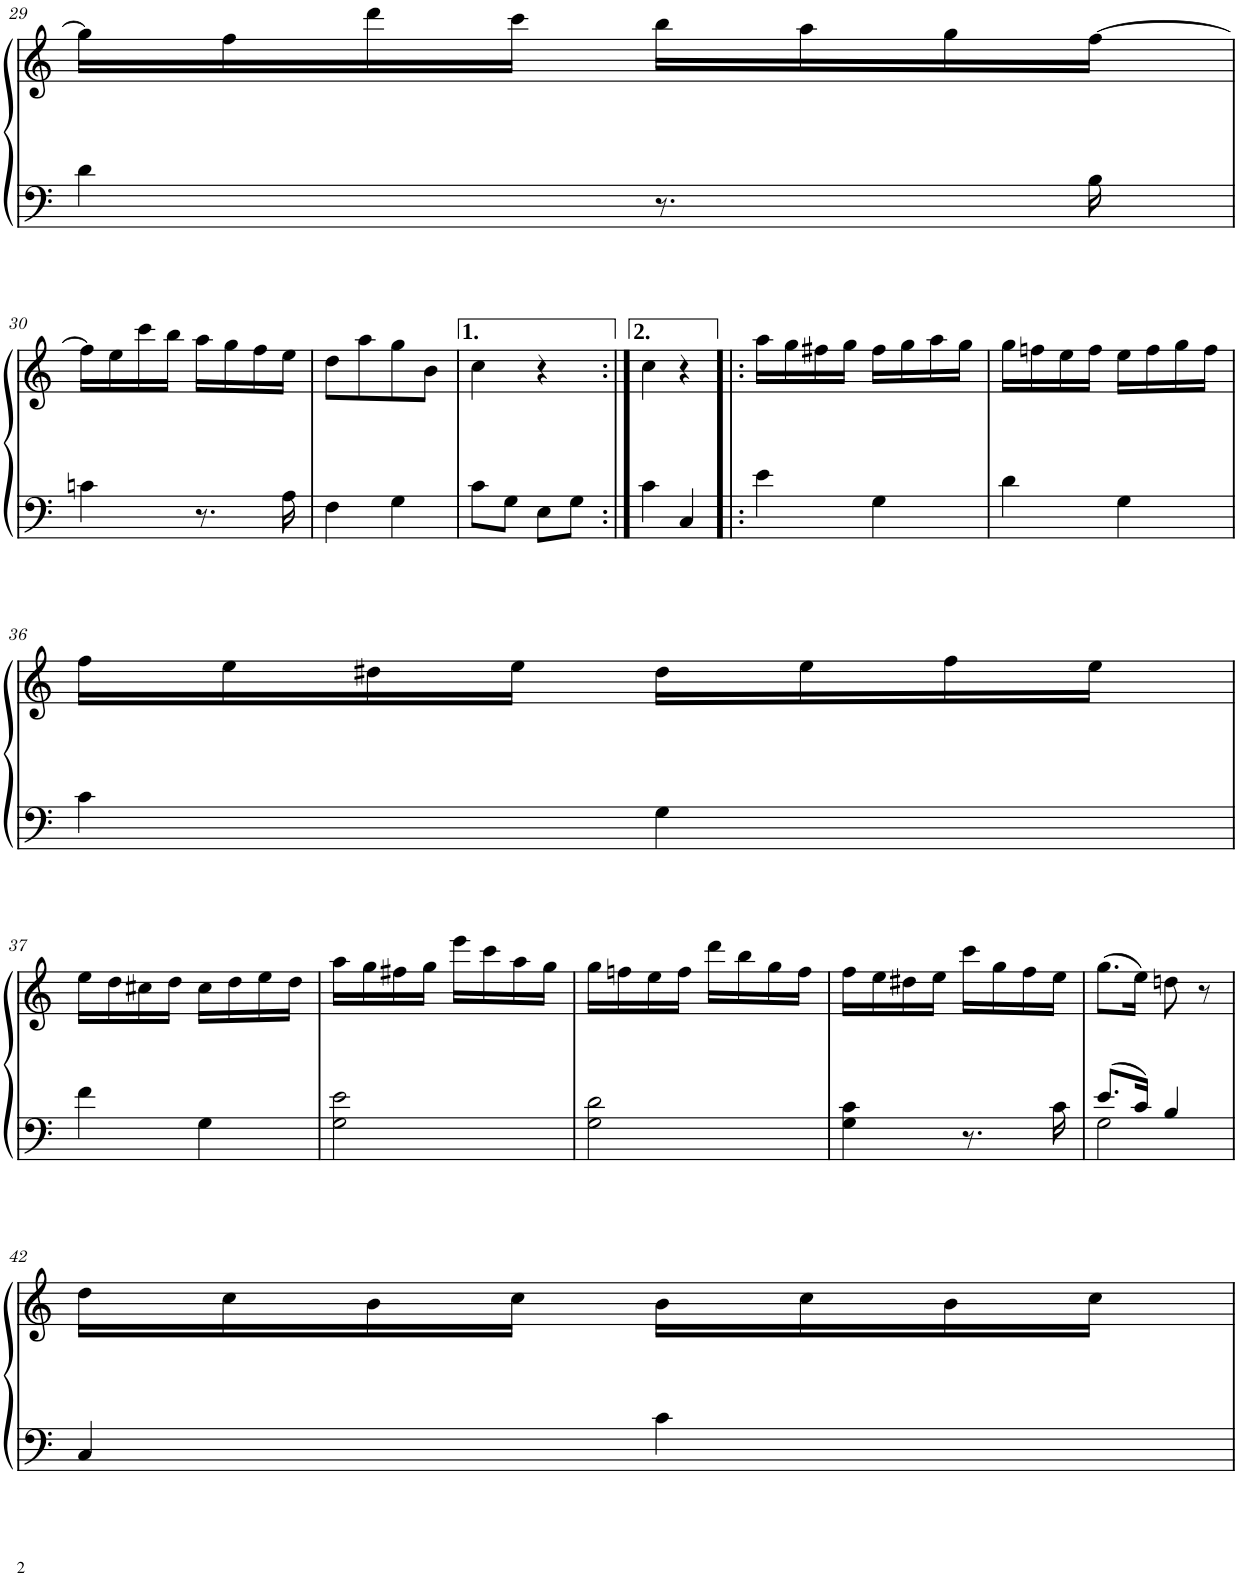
**kern	**kern
*part2	*part1
*staff2	*staff1
*I"Piano	*I"Piano
*I'Pno	*I'Pno
!!LO:PB:g=z
*clefF4	*clefG2
*k[]	*k[]
*M2/4	*M2/4
=29	=29
4d\	16gg\LL]
.	16ff\
.	16ddd\
.	16ccc\JJ
8.r	16bb\LL
.	16aa\
.	16gg\
16B\	[16ff\JJ
!!LO:LB:g=z
=30	=30
4cn\	16ff\LL]
.	16ee\
.	16ccc\
.	16bb\JJ
8.r	16aa\LL
.	16gg\
.	16ff\
16A\	16ee\JJ
=31	=31
4F\	8dd\L
.	8aa\
4G\	8gg\
.	8b\J
=32	=32
8c\L	4cc\
8G\J	.
8E\L	4r
8G\J	.
=33:|!	=33:|!
4c\	4cc\
4C/	4r
=34!|:	=34!|:
4e\	16aa\LL
.	16gg\
.	16ff#X\
.	16gg\JJ
4G\	16ff#\LL
.	16gg\
.	16aa\
.	16gg\JJ
=35	=35
4d\	16gg\LL
.	16ffn\
.	16ee\
.	16ff\JJ
4G\	16ee\LL
.	16ff\
.	16gg\
.	16ff\JJ
!!LO:LB:g=z
=36	=36
4c\	16ff\LL
.	16ee\
.	16dd#X\
.	16ee\JJ
4G\	16dd#\LL
.	16ee\
.	16ff\
.	16ee\JJ
!!LO:LB:g=z
=37	=37
4f\	16ee\LL
.	16dd\
.	16cc#X\
.	16dd\JJ
4G\	16cc#\LL
.	16dd\
.	16ee\
.	16dd\JJ
=38	=38
2G\ 2e\	16aa\LL
.	16gg\
.	16ff#X\
.	16gg\JJ
.	16eee\LL
.	16ccc\
.	16aa\
.	16gg\JJ
=39	=39
2G\ 2d\	16gg\LL
.	16ffn\
.	16ee\
.	16ff\JJ
.	16ddd\LL
.	16bb\
.	16gg\
.	16ff\JJ
=40	=40
4G\ 4c\	16ff\LL
.	16ee\
.	16dd#X\
.	16ee\JJ
8.r	16ccc\LL
.	16gg\
.	16ff\
16c\	16ee\JJ
=41	=41
*^	*
(8.e/L	2G\	(8.gg\L
16c/Jk)	.	16ee\Jk)
4B/	.	8ddn\
.	.	8r
*v	*v	*
!!LO:LB:g=z
=42	=42
4C/	16dd\LL
.	16cc\
.	16b\
.	16cc\JJ
4c\	16b\LL
.	16cc\
.	16b\
.	16cc\JJ
=	=
*-	*-
